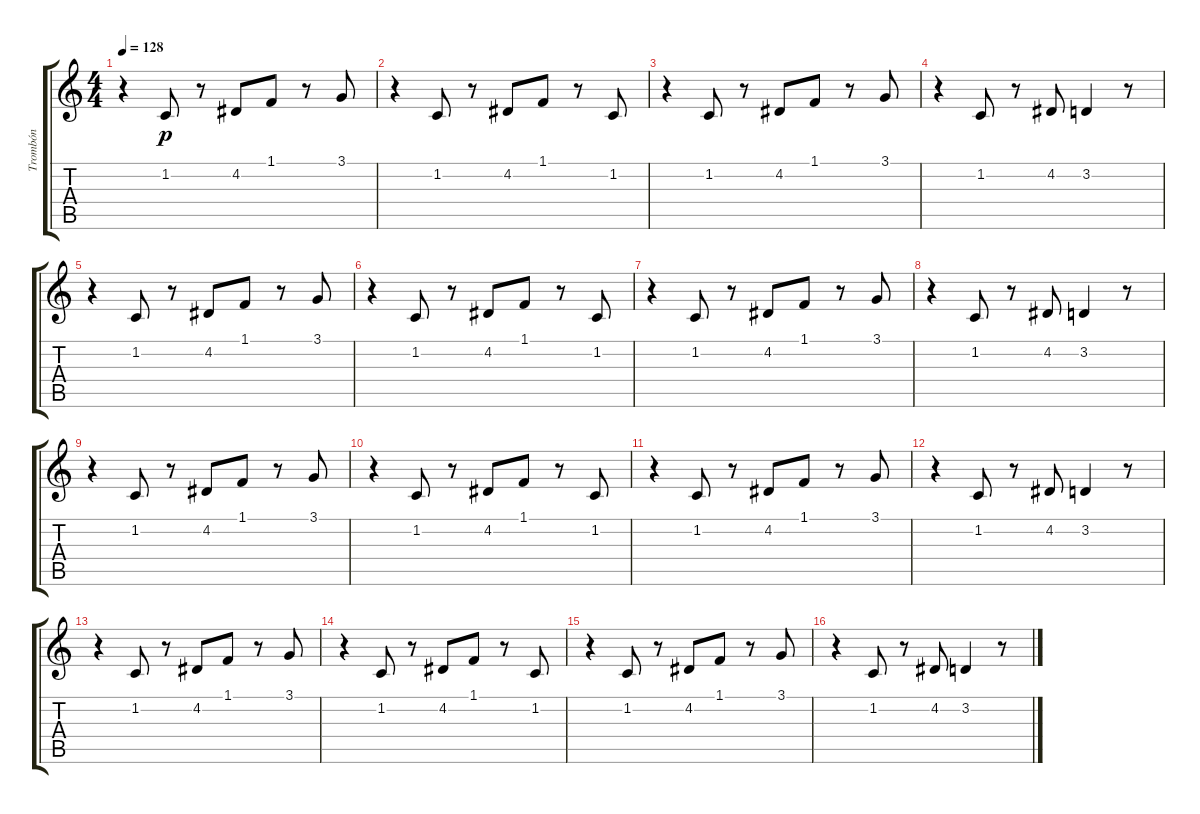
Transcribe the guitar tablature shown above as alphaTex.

\track ("Trombón" "Trombón") {instrument trombone}
\staff {score tabs}
\tuning (E4 B3 G3 D3 A2 E2) {hide}
\ts (4 4)
\tempo 128
\clef g2
\ks c
r.4{dy p} 1.2.8 r.8 4.2.8 1.1.8 r.8 3.1.8 |
r.4 1.2.8 r.8 4.2.8 1.1.8 r.8 1.2.8 |
r.4 1.2.8 r.8 4.2.8 1.1.8 r.8 3.1.8 |
r.4 1.2.8 r.8 4.2.8 3.2.4 r.8 |
r.4 1.2.8 r.8 4.2.8 1.1.8 r.8 3.1.8 |
r.4 1.2.8 r.8 4.2.8 1.1.8 r.8 1.2.8 |
r.4 1.2.8 r.8 4.2.8 1.1.8 r.8 3.1.8 |
r.4 1.2.8 r.8 4.2.8 3.2.4 r.8 |
r.4 1.2.8 r.8 4.2.8 1.1.8 r.8 3.1.8 |
r.4 1.2.8 r.8 4.2.8 1.1.8 r.8 1.2.8 |
r.4 1.2.8 r.8 4.2.8 1.1.8 r.8 3.1.8 |
r.4 1.2.8 r.8 4.2.8 3.2.4 r.8 |
r.4 1.2.8 r.8 4.2.8 1.1.8 r.8 3.1.8 |
r.4 1.2.8 r.8 4.2.8 1.1.8 r.8 1.2.8 |
r.4 1.2.8 r.8 4.2.8 1.1.8 r.8 3.1.8 |
r.4 1.2.8 r.8 4.2.8 3.2.4 r.8
